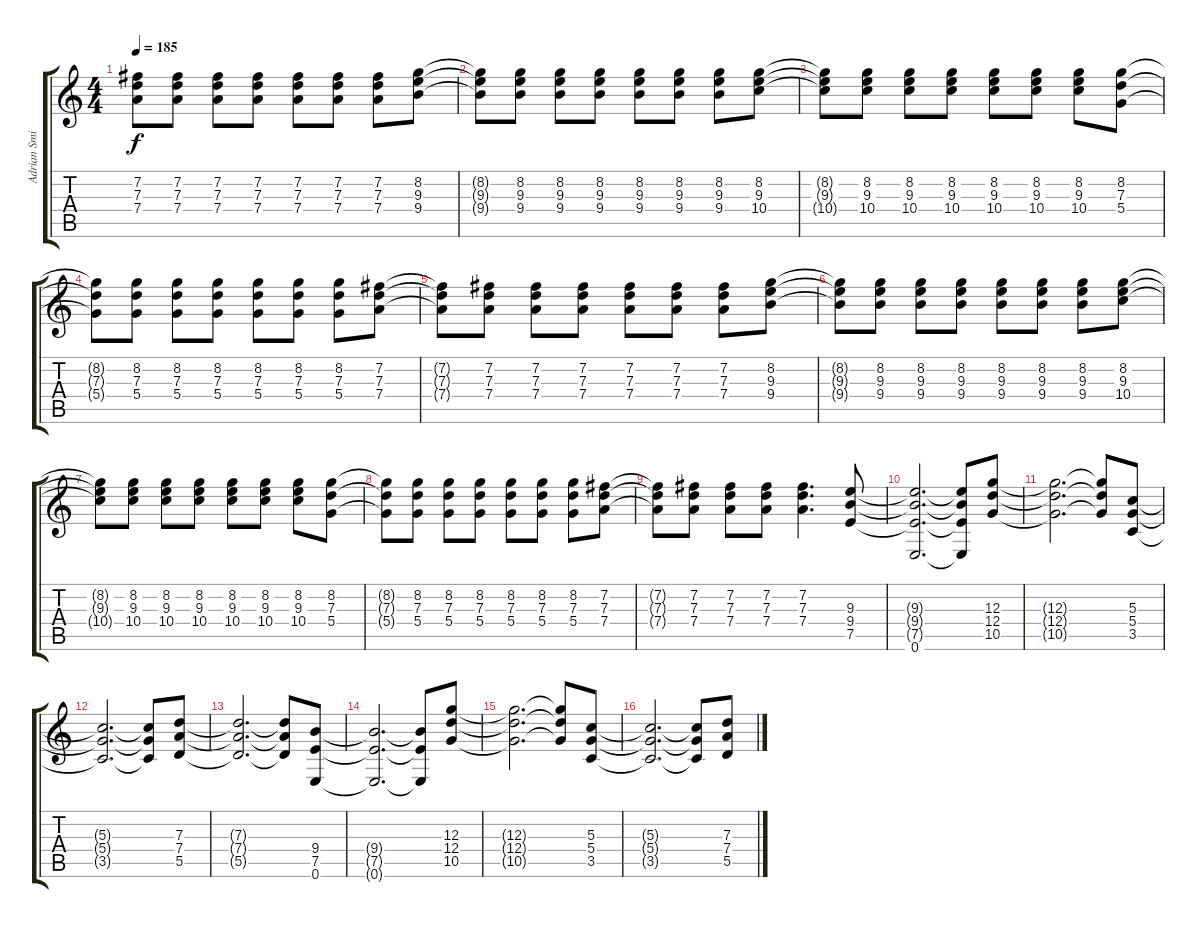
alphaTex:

\track ("Adrian Smith" "Adrian Smi") {instrument distortionguitar}
\staff {score tabs}
\tuning (E4 B3 G3 D3 A2 E2) {hide}
\ts (4 4)
\tempo 185
\clef g2
\ks c
(7.2{t} 7.3{t} 7.4{t}).8{dy f} (7.2 7.3 7.4).8 (7.2 7.3 7.4).8 (7.2 7.3 7.4).8 (7.2 7.3 7.4).8 (7.2 7.3 7.4).8 (7.2 7.3 7.4).8 (8.2 9.3 9.4).8 |
(8.2{t} 9.3{t} 9.4{t}).8 (8.2 9.3 9.4).8 (8.2 9.3 9.4).8 (8.2 9.3 9.4).8 (8.2 9.3 9.4).8 (8.2 9.3 9.4).8 (8.2 9.3 9.4).8 (8.2 9.3 10.4).8 |
(8.2{t} 9.3{t} 10.4{t}).8 (8.2 9.3 10.4).8 (8.2 9.3 10.4).8 (8.2 9.3 10.4).8 (8.2 9.3 10.4).8 (8.2 9.3 10.4).8 (8.2 9.3 10.4).8 (8.2 7.3 5.4).8 |
(8.2{t} 7.3{t} 5.4{t}).8 (8.2 7.3 5.4).8 (8.2 7.3 5.4).8 (8.2 7.3 5.4).8 (8.2 7.3 5.4).8 (8.2 7.3 5.4).8 (8.2 7.3 5.4).8 (7.2 7.3 7.4).8 |
(7.2{t} 7.3{t} 7.4{t}).8 (7.2 7.3 7.4).8 (7.2 7.3 7.4).8 (7.2 7.3 7.4).8 (7.2 7.3 7.4).8 (7.2 7.3 7.4).8 (7.2 7.3 7.4).8 (8.2 9.3 9.4).8 |
(8.2{t} 9.3{t} 9.4{t}).8 (8.2 9.3 9.4).8 (8.2 9.3 9.4).8 (8.2 9.3 9.4).8 (8.2 9.3 9.4).8 (8.2 9.3 9.4).8 (8.2 9.3 9.4).8 (8.2 9.3 10.4).8 |
(8.2{t} 9.3{t} 10.4{t}).8 (8.2 9.3 10.4).8 (8.2 9.3 10.4).8 (8.2 9.3 10.4).8 (8.2 9.3 10.4).8 (8.2 9.3 10.4).8 (8.2 9.3 10.4).8 (8.2 7.3 5.4).8 |
(8.2{t} 7.3{t} 5.4{t}).8 (8.2 7.3 5.4).8 (8.2 7.3 5.4).8 (8.2 7.3 5.4).8 (8.2 7.3 5.4).8 (8.2 7.3 5.4).8 (8.2 7.3 5.4).8 (7.2 7.3 7.4).8 |
(7.2{t} 7.3{t} 7.4{t}).8 (7.2 7.3 7.4).8 (7.2 7.3 7.4).8 (7.2 7.3 7.4).8 (7.2 7.3 7.4).4{d} (9.3 9.4 7.5).8 |
(9.3{t} 9.4{t} 7.5{t} 0.6).2{d} (9.3{t} 9.4{t} 7.5{t} 0.6{t}).8 (12.3 12.4 10.5).8 |
(12.3{t} 12.4{t} 10.5{t}).2{d} (12.3{t} 12.4{t} 10.5{t}).8 (5.3 5.4 3.5).8 |
(5.3{t} 5.4{t} 3.5{t}).2{d} (5.3{t} 5.4{t} 3.5{t}).8 (7.3 7.4 5.5).8 |
(7.3{t} 7.4{t} 5.5{t}).2{d} (7.3{t} 7.4{t} 5.5{t}).8 (9.4 7.5 0.6).8 |
(9.4{t} 7.5{t} 0.6{t}).2{d} (9.4{t} 7.5{t} 0.6{t}).8 (12.3 12.4 10.5).8 |
(12.3{t} 12.4{t} 10.5{t}).2{d} (12.3{t} 12.4{t} 10.5{t}).8 (5.3 5.4 3.5).8 |
(5.3{t} 5.4{t} 3.5{t}).2{d} (5.3{t} 5.4{t} 3.5{t}).8 (7.3 7.4 5.5).8
